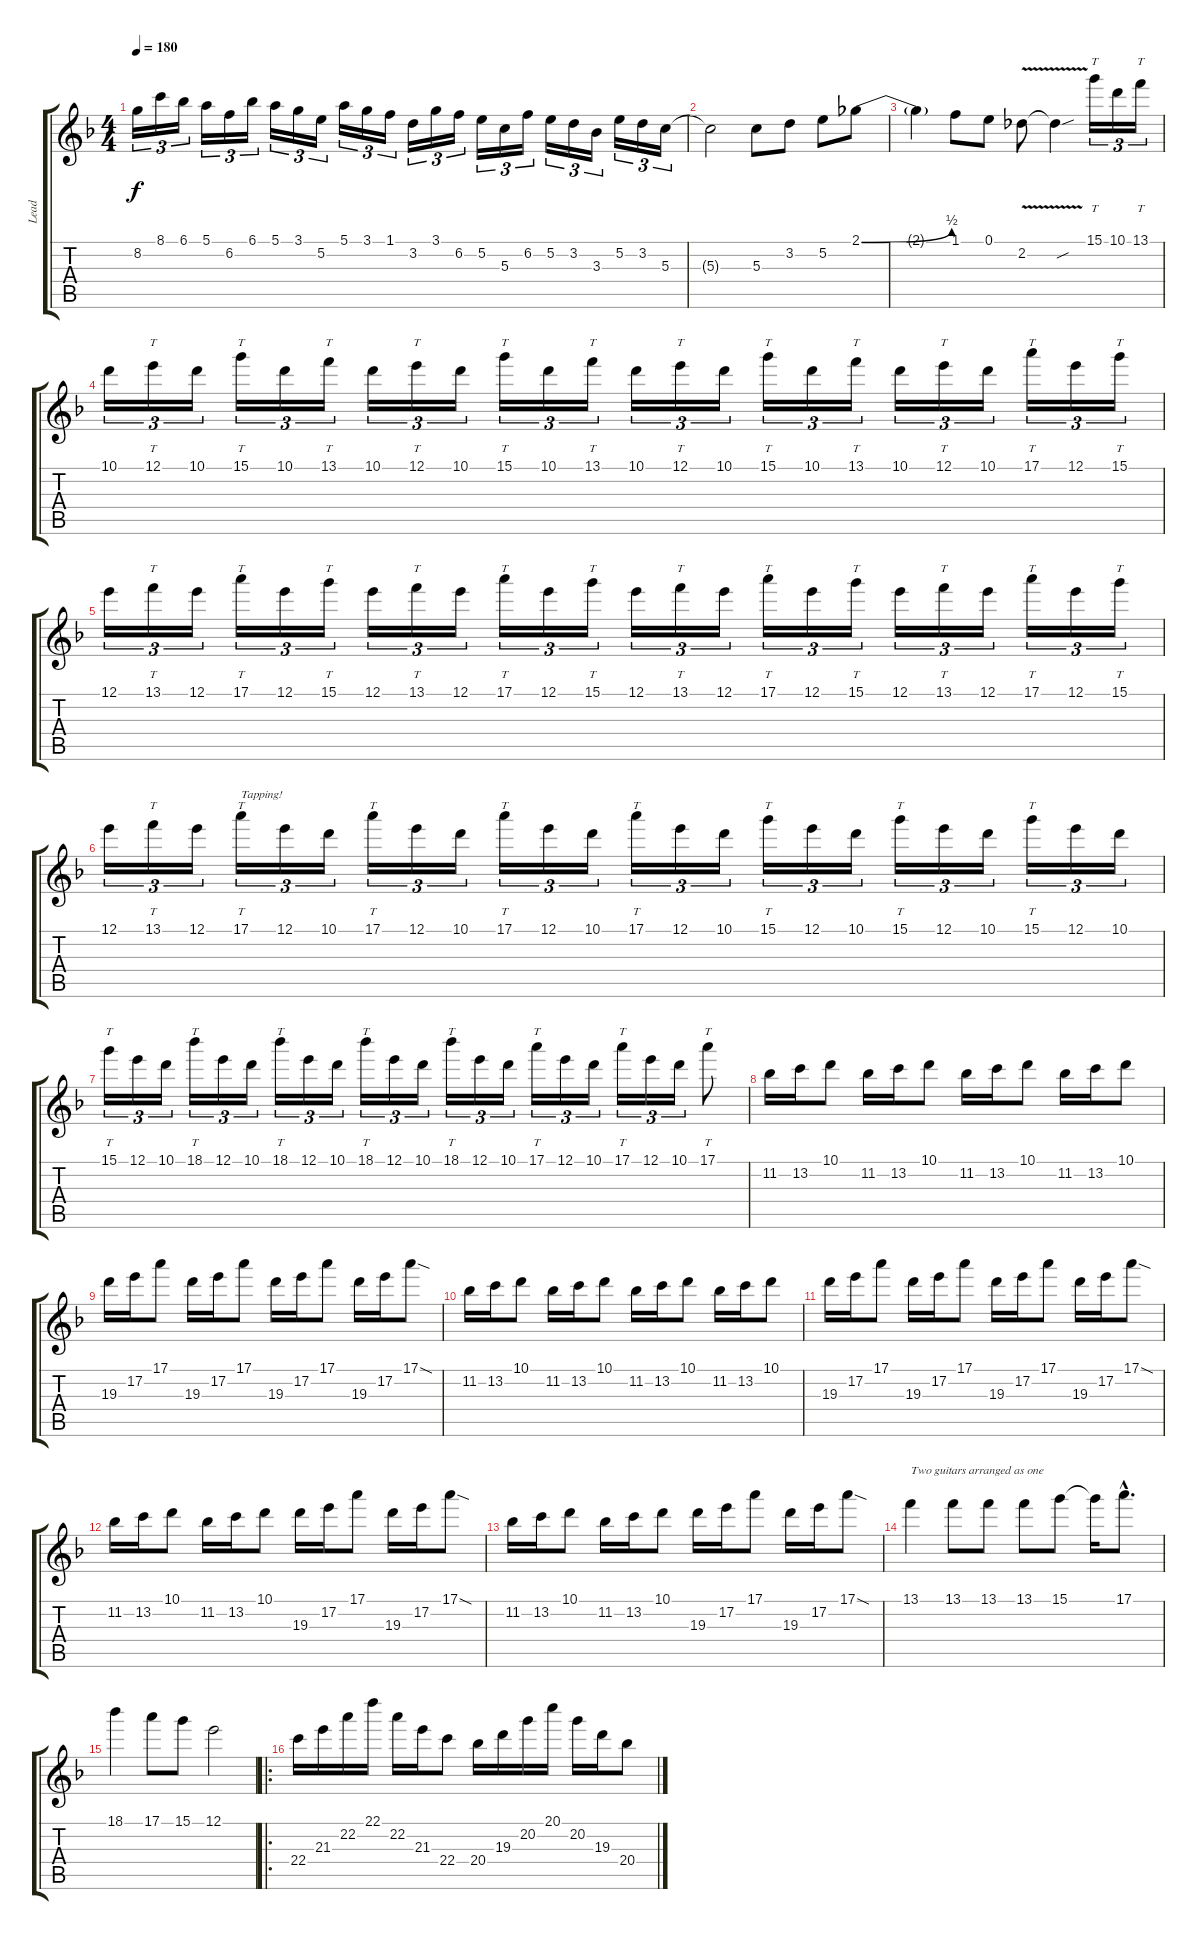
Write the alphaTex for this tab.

\track ("Lead" "Lead") {instrument distortionguitar}
\staff {score tabs}
\tuning (E4 B3 G3 D3 A2 D2) {hide}
\ts (4 4)
\tempo 180
\clef g2
\ks f
8.2.16{tu (3 2) dy f} 8.1.16{tu (3 2)} 6.1.16{tu (3 2)} 5.1.16{tu (3 2)} 6.2.16{tu (3 2)} 6.1.16{tu (3 2)} 5.1.16{tu (3 2)} 3.1.16{tu (3 2)} 5.2.16{tu (3 2)} 5.1.16{tu (3 2)} 3.1.16{tu (3 2)} 1.1.16{tu (3 2)} 3.2.16{tu (3 2)} 3.1.16{tu (3 2)} 6.2.16{tu (3 2)} 5.2.16{tu (3 2)} 5.3.16{tu (3 2)} 6.2.16{tu (3 2)} 5.2.16{tu (3 2)} 3.2.16{tu (3 2)} 3.3.16{tu (3 2)} 5.2.16{tu (3 2)} 3.2.16{tu (3 2)} 5.3.16{tu (3 2)} |
5.3{t}.2 5.3.8 3.2.8 5.2.8 2.1{be (bend 0 0 60 2)}.8 |
2.1{t}.4 1.1.8 0.1.8 2.2{v}.8 2.2{sou t}.4 15.1.16{tt tu (3 2)} 10.1.16{tu (3 2)} 13.1.16{tt tu (3 2)} |
10.1.16{tu (3 2)} 12.1.16{tt tu (3 2)} 10.1.16{tu (3 2)} 15.1.16{tt tu (3 2)} 10.1.16{tu (3 2)} 13.1.16{tt tu (3 2)} 10.1.16{tu (3 2)} 12.1.16{tt tu (3 2)} 10.1.16{tu (3 2)} 15.1.16{tt tu (3 2)} 10.1.16{tu (3 2)} 13.1.16{tt tu (3 2)} 10.1.16{tu (3 2)} 12.1.16{tt tu (3 2)} 10.1.16{tu (3 2)} 15.1.16{tt tu (3 2)} 10.1.16{tu (3 2)} 13.1.16{tt tu (3 2)} 10.1.16{tu (3 2)} 12.1.16{tt tu (3 2)} 10.1.16{tu (3 2)} 17.1.16{tt tu (3 2)} 12.1.16{tu (3 2)} 15.1.16{tt tu (3 2)} |
12.1.16{tu (3 2)} 13.1.16{tt tu (3 2)} 12.1.16{tu (3 2)} 17.1.16{tt tu (3 2)} 12.1.16{tu (3 2)} 15.1.16{tt tu (3 2)} 12.1.16{tu (3 2)} 13.1.16{tt tu (3 2)} 12.1.16{tu (3 2)} 17.1.16{tt tu (3 2)} 12.1.16{tu (3 2)} 15.1.16{tt tu (3 2)} 12.1.16{tu (3 2)} 13.1.16{tt tu (3 2)} 12.1.16{tu (3 2)} 17.1.16{tt tu (3 2)} 12.1.16{tu (3 2)} 15.1.16{tt tu (3 2)} 12.1.16{tu (3 2)} 13.1.16{tt tu (3 2)} 12.1.16{tu (3 2)} 17.1.16{tt tu (3 2)} 12.1.16{tu (3 2)} 15.1.16{tt tu (3 2)} |
12.1.16{tu (3 2)} 13.1.16{tt tu (3 2)} 12.1.16{tu (3 2)} 17.1.16{tt tu (3 2) txt "Tapping!"} 12.1.16{tu (3 2)} 10.1.16{tu (3 2)} 17.1.16{tt tu (3 2)} 12.1.16{tu (3 2)} 10.1.16{tu (3 2)} 17.1.16{tt tu (3 2)} 12.1.16{tu (3 2)} 10.1.16{tu (3 2)} 17.1.16{tt tu (3 2)} 12.1.16{tu (3 2)} 10.1.16{tu (3 2)} 15.1.16{tt tu (3 2)} 12.1.16{tu (3 2)} 10.1.16{tu (3 2)} 15.1.16{tt tu (3 2)} 12.1.16{tu (3 2)} 10.1.16{tu (3 2)} 15.1.16{tt tu (3 2)} 12.1.16{tu (3 2)} 10.1.16{tu (3 2)} |
15.1.16{tt tu (3 2)} 12.1.16{tu (3 2)} 10.1.16{tu (3 2)} 18.1.16{tt tu (3 2)} 12.1.16{tu (3 2)} 10.1.16{tu (3 2)} 18.1.16{tt tu (3 2)} 12.1.16{tu (3 2)} 10.1.16{tu (3 2)} 18.1.16{tt tu (3 2)} 12.1.16{tu (3 2)} 10.1.16{tu (3 2)} 18.1.16{tt tu (3 2)} 12.1.16{tu (3 2)} 10.1.16{tu (3 2)} 17.1.16{tt tu (3 2)} 12.1.16{tu (3 2)} 10.1.16{tu (3 2)} 17.1.16{tt tu (3 2)} 12.1.16{tu (3 2)} 10.1.16{tu (3 2)} 17.1.8{tt} |
11.2.16 13.2.16 10.1.8 11.2.16 13.2.16 10.1.8 11.2.16 13.2.16 10.1.8 11.2.16 13.2.16 10.1.8 |
19.3.16 17.2.16 17.1.8 19.3.16 17.2.16 17.1.8 19.3.16 17.2.16 17.1.8 19.3.16 17.2.16 17.1{sod}.8 |
11.2.16 13.2.16 10.1.8 11.2.16 13.2.16 10.1.8 11.2.16 13.2.16 10.1.8 11.2.16 13.2.16 10.1.8 |
19.3.16 17.2.16 17.1.8 19.3.16 17.2.16 17.1.8 19.3.16 17.2.16 17.1.8 19.3.16 17.2.16 17.1{sod}.8 |
11.2.16 13.2.16 10.1.8 11.2.16 13.2.16 10.1.8 19.3.16 17.2.16 17.1.8 19.3.16 17.2.16 17.1{sod}.8 |
11.2.16 13.2.16 10.1.8 11.2.16 13.2.16 10.1.8 19.3.16 17.2.16 17.1.8 19.3.16 17.2.16 17.1{sod}.8 |
13.1.4{txt "Two guitars arranged as one"} 13.1.8 13.1.8 13.1.8 15.1.8 15.1{t}.16 17.1{hac}.8{d} |
18.1.4 17.1.8 15.1.8 12.1.2 |
\ro
22.4.16 21.3.16 22.2.16 22.1.16 22.2.16 21.3.16 22.4.8 20.4.16 19.3.16 20.2.16 20.1.16 20.2.16 19.3.16 20.4.8
